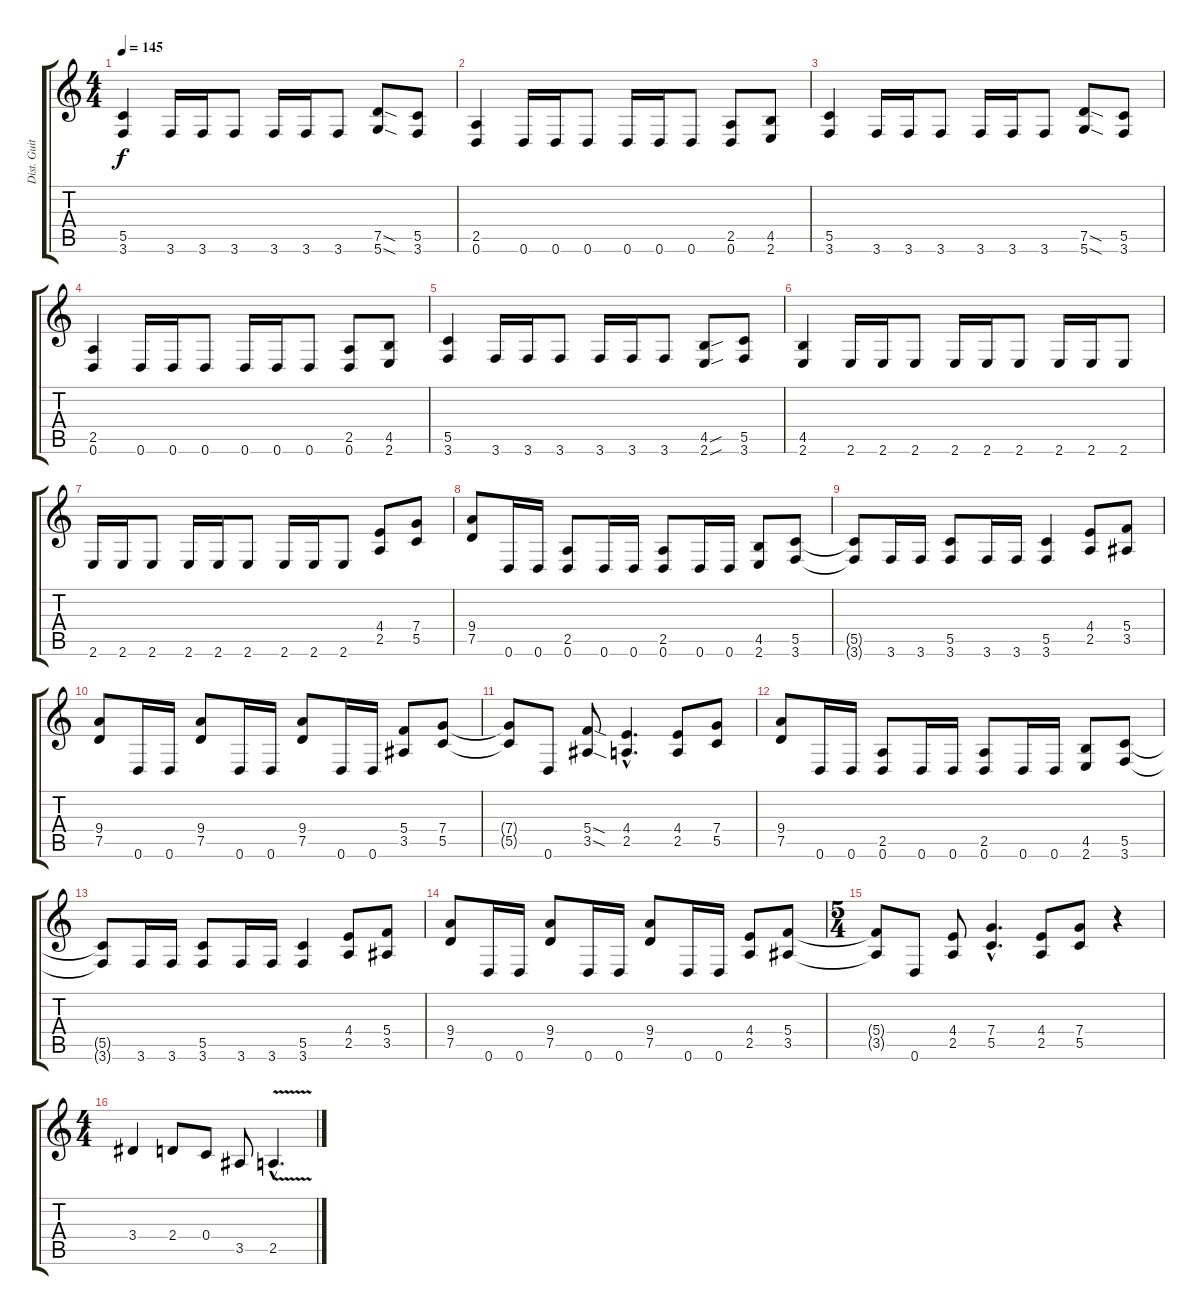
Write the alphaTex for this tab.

\track ("Dist. Guitar II" "Dist. Guit") {instrument distortionguitar}
\staff {score tabs}
\tuning (D4 A3 F3 C3 G2 D2) {hide}
\ts (4 4)
\tempo 145
\clef g2
\ks c
(5.5 3.6).4{dy f} 3.6.16 3.6.16 3.6.8 3.6.16 3.6.16 3.6.8 (7.5{sod} 5.6{sod}).8 (5.5 3.6).8 |
(2.5 0.6).4 0.6.16 0.6.16 0.6.8 0.6.16 0.6.16 0.6.8 (2.5 0.6).8 (4.5 2.6).8 |
(5.5 3.6).4 3.6.16 3.6.16 3.6.8 3.6.16 3.6.16 3.6.8 (7.5{sod} 5.6{sod}).8 (5.5 3.6).8 |
(2.5 0.6).4 0.6.16 0.6.16 0.6.8 0.6.16 0.6.16 0.6.8 (2.5 0.6).8 (4.5 2.6).8 |
(5.5 3.6).4 3.6.16 3.6.16 3.6.8 3.6.16 3.6.16 3.6.8 (4.5{sou} 2.6{sou}).8 (5.5 3.6).8 |
(4.5 2.6).4 2.6.16 2.6.16 2.6.8 2.6.16 2.6.16 2.6.8 2.6.16 2.6.16 2.6.8 |
2.6.16 2.6.16 2.6.8 2.6.16 2.6.16 2.6.8 2.6.16 2.6.16 2.6.8 (4.4 2.5).8 (7.4 5.5).8 |
(9.4 7.5).8 0.6.16 0.6.16 (2.5 0.6).8 0.6.16 0.6.16 (2.5 0.6).8 0.6.16 0.6.16 (4.5 2.6).8 (5.5 3.6).8 |
(5.5{t} 3.6{t}).8 3.6.16 3.6.16 (5.5 3.6).8 3.6.16 3.6.16 (5.5 3.6).4 (4.4 2.5).8 (5.4 3.5).8 |
(9.4 7.5).8 0.6.16 0.6.16 (9.4 7.5).8 0.6.16 0.6.16 (9.4 7.5).8 0.6.16 0.6.16 (5.4 3.5).8 (7.4 5.5).8 |
(7.4{t} 5.5{t}).8 0.6.8 (5.4{sod} 3.5{sod}).8 (4.4{hac} 2.5{hac}).4{d} (4.4 2.5).8 (7.4 5.5).8 |
(9.4 7.5).8 0.6.16 0.6.16 (2.5 0.6).8 0.6.16 0.6.16 (2.5 0.6).8 0.6.16 0.6.16 (4.5 2.6).8 (5.5 3.6).8 |
(5.5{t} 3.6{t}).8 3.6.16 3.6.16 (5.5 3.6).8 3.6.16 3.6.16 (5.5 3.6).4 (4.4 2.5).8 (5.4 3.5).8 |
(9.4 7.5).8 0.6.16 0.6.16 (9.4 7.5).8 0.6.16 0.6.16 (9.4 7.5).8 0.6.16 0.6.16 (4.4 2.5).8 (5.4 3.5).8 |
\ts (5 4)
(5.4{t} 3.5{t}).8 0.6.8 (4.4 2.5).8 (7.4{hac} 5.5{hac}).4{d} (4.4 2.5).8 (7.4 5.5).8 r.4 |
\ts (4 4)
3.4.4 2.4.8 0.4.8 3.5.8 2.5{v hac}.4{d}
